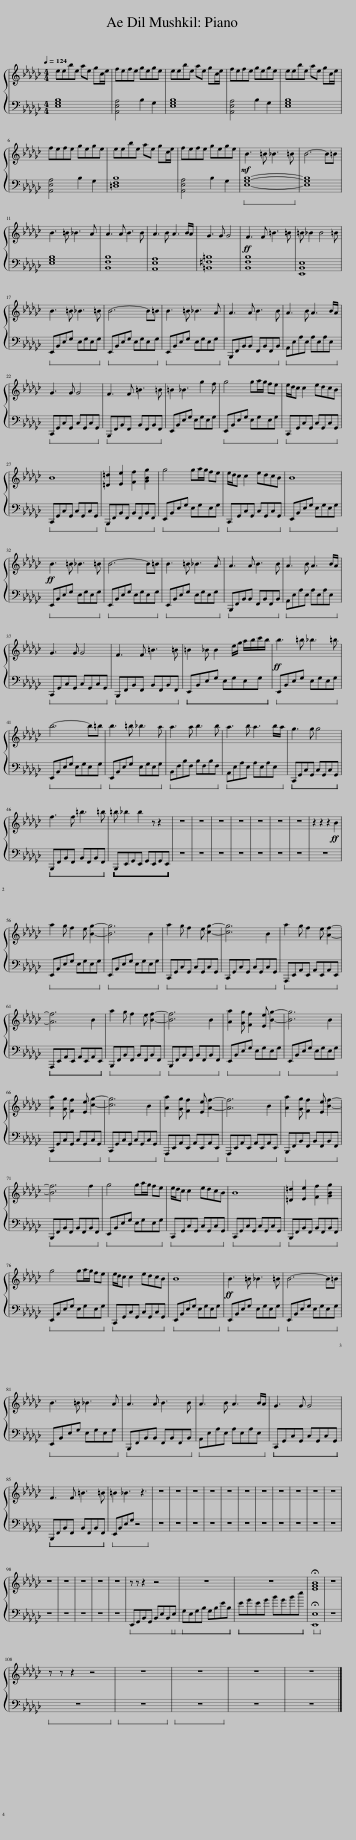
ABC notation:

X:1
%%score { 1 | 2 }
L:1/8
Q:1/4=124
M:4/4
I:linebreak $
K:Gb
V:1 treble
V:2 bass
V:1
 eebe ae gc/e/ | fefe gege | eebe ae gc/e/ | fefe gege | eebe ae gc/e/ |$ %5
 fefe gege | eebe ae gc/e/ | fefe gege |!mf! B3 =B _B3 =B | B6- B=B |$ %10
 B3 =B _B3 A | A3 A B3 B | A3 B A3 B/A/ | G3 G G4 |!ff! F3 F =B3 =B | %15
 =B _B2 B4 =B |$ B3 =B _B3 =B | B6- B=B | B3 =B _B3 A | A3 A B3 B | %20
 A3 B A3 B/A/ |$ G3 G G4 | F3 F =B3 =B | =B2 _B3 g2 f | g4 ga/g/ fe | %25
 e/d/c c2 edcB |$ B8 | [=D=d]2 [Ee]2 [Ff]2 [GBg]2 | g4 ga/g/ fe | e/d/c c2 edcB | %30
 B8 |$!ff! B3 =B _B3 =B | B6- B=B | B3 =B _B3 A | A3 A B3 B | %35
 A3 B A3 B/A/ |$ G3 G G4 | F3 F =B3 =B | =B2 _B B2 e/g/ a/b/c'/b/ |!ff! b3 =b _b3 =b |$ %40
 b6- b=b | b3 =b _b3 a | a3 a b3 b | a3 b a3 b/a/ | g3 g g4 |$ %45
 f3 f =b3 =b | =b _b2 b2 z z2 | z8 | z8 | z8 | %50
 z8 | z8 | z8 | z8 | z2 z2 z2!ff! B2 |$ %55
 a2 g f2 e [Bg]2- | [Bg]6 B2 | a2 g f2 e [cg]2- | [cg]6 B2 | a2 g f2 e [Af]2- |$ %60
 [Af]6 B2 | a2 g f2 e [Bf]2- | [Bf]6 B2 | [Aa]2 [Gg] [Ff]2 [Ee] [Bg]2- | [Bg]6 B2 |$ %65
 [Aa]2 [Gg] [Ff]2 [Ee] [cg]2- | [cg]6 B2 | [Aa]2 [Gg] [Ff]2 [Ee] [Af]2- | [Af]6 B2 | [Aa]2 [Gg] [Ff]2 [Ee] [Bf]2- |$ %70
 [Bf]6 f2 | g4 ga/g/ fe | e/d/c c2 edcB | B8 | [=D=d]2 [Ee]2 [Ff]2 [GBg]2 |$ %75
 g4 ga/g/ fe | e/d/c c2 edcB | B8 |!ff! B3 =B _B3 =B | B6- B=B |$ %80
 B3 =B _B3 A | A3 A B3 B | A3 B A3 B/A/ | G3 G G4 |$ F3 F =B3 =B | %85
 =B2 _B3 z3 | z8 | z8 | z8 | z8 | %90
 z8 | z8 | z8 | z8 | z8 | %95
 z8 | z8 |$ z8 | z8 | z8 | %100
 z8 | z8 | z z z2 z4 | z8 | z8 | %105
 !fermata![EGB]8 | z8 |$ z z z2 z4 | z8 | z8 | %110
 z8 | z8 |] %112
V:2
 [E,G,B,]8 | [A,,E,A,]4 B,2 G,2 | [E,G,B,]8 | [A,,E,A,]4 B,2 G,2 | [E,G,B,]8 |$ %5
 [A,,E,A,]4 B,2 G,2 | [=D,F,B,]8 | [A,,E,A,]4 B,2 G,2 |!ped! [E,G,B,]8-!ped-up! | [E,G,B,]8 |$ %10
 [E,G,B,]8 | [B,,F,B,]8 | [A,,E,A,]8 | [=B,,^F,=B,]8 | [B,,F,B,]8 | %15
 [E,,B,,E,]8 |$!ped! E,,B,,E,G, E,G,E,G,!ped-up! |!ped! E,,B,,E,G, E,G,E,G,!ped-up! |!ped! E,,B,,E,G, E,G,E,G,!ped-up! |!ped! B,,,F,,B,,B,, F,,B,,F,,B,,!ped-up! | %20
!ped! A,,E,A,E, A,E,A,E,!ped-up! |$!ped! C,,G,,C,G,, C,G,,C,G,,!ped-up! |!ped! B,,,F,,B,,F,, B,,F,,B,,F,,!ped-up! |!ped! E,,B,,E,G, E,G,E,G,!ped-up! |!ped! E,,B,,E,G, E,G,E,G,!ped-up! | %25
!ped! C,,G,,C,G,, C,G,,C,G,,!ped-up! |$!ped! C,,G,,C,G,, C,G,,C,G,,!ped-up! |!ped! B,,,F,,B,,F,, B,,F,,B,,F,,!ped-up! |!ped! E,,B,,E,G, E,G,E,G,!ped-up! |!ped! C,,G,,C,G,, C,G,,C,G,,!ped-up! | %30
!ped! E,,B,,E,G, E,G,E,G,!ped-up! |$!ped! E,,B,,E,G, E,G,E,G,!ped-up! |!ped! E,,B,,E,G, E,G,E,G,!ped-up! |!ped! E,,B,,E,G, E,G,E,G,!ped-up! |!ped! B,,,F,,B,,B,, F,,B,,F,,B,,!ped-up! | %35
!ped! A,,E,A,E, A,E,A,E,!ped-up! |$!ped! C,,G,,C,G,, C,G,,C,G,,!ped-up! |!ped! B,,,F,,B,,F,, B,,F,,B,,F,,!ped-up! |!ped! E,,B,,E,G, E,G,E,G,!ped-up! |!ped! E,,B,,E,G, E,G,E,G,!ped-up! |$ %40
!ped! E,,B,,E,G, E,G,E,G,!ped-up! |!ped! E,,B,,E,G, E,G,E,G,!ped-up! |!ped! B,,F,B,F, B,F,B,F,!ped-up! |!ped! A,,E,A,E, A,E,A,E,!ped-up! |!ped! C,,G,,C,G,, C,G,,C,G,,!ped-up! |$ %45
!ped! B,,,F,,B,,F,, B,,F,,B,,F,,!ped-up! |!ped! B,,,E,,G,,E,, G,,E,,G,,E,,!ped-up! | z8 | z8 | z8 | %50
 z8 | z8 | z8 | z8 | z8 |$ %55
!ped! E,,B,,E,G, E,G,E,G,!ped-up! |!ped! E,,B,,E,G, E,G,E,G,!ped-up! |!ped! C,,G,,C,G,, C,G,,C,G,,!ped-up! |!ped! C,,G,,C,G,, C,G,,C,G,,!ped-up! |!ped! A,,,E,,A,,E,, A,,E,,A,,E,,!ped-up! |$ %60
!ped! A,,,E,,A,,E,, A,,E,,A,,E,,!ped-up! |!ped! B,,,F,,B,,F,, B,,F,,B,,F,,!ped-up! |!ped! B,,,F,,B,,F,, B,,F,,B,,F,,!ped-up! |!ped! E,,B,,E,G, E,G,E,G,!ped-up! |!ped! E,,B,,E,G, E,G,E,G,!ped-up! |$ %65
!ped! C,,G,,C,G,, C,G,,C,G,,!ped-up! |!ped! C,,G,,C,G,, C,G,,C,G,,!ped-up! |!ped! A,,,E,,A,,E,, A,,E,,A,,E,,!ped-up! |!ped! A,,,E,,A,,E,, A,,E,,A,,E,,!ped-up! |!ped! B,,,F,,B,,F,, B,,F,,B,,F,,!ped-up! |$ %70
!ped! B,,,F,,B,,F,, B,,F,,B,,F,,!ped-up! |!ped! E,,B,,E,G, E,G,E,G,!ped-up! |!ped! C,,G,,C,G,, C,G,,C,G,,!ped-up! |!ped! C,,G,,C,G,, C,G,,C,G,,!ped-up! |!ped! B,,,F,,B,,F,, B,,F,,B,,F,,!ped-up! |$ %75
!ped! E,,B,,E,G, E,G,E,G,!ped-up! |!ped! C,,G,,C,G,, C,G,,C,G,,!ped-up! |!ped! E,,B,,E,G, E,G,E,G,!ped-up! |!ped! E,,B,,E,G, E,G,E,G,!ped-up! |!ped! E,,B,,E,G, E,G,E,G,!ped-up! |$ %80
!ped! E,,B,,E,G, E,G,E,G,!ped-up! |!ped! B,,,F,,B,,B,, F,,B,,F,,B,,!ped-up! |!ped! A,,E,A,E, A,E,A,E,!ped-up! |!ped! C,,G,,C,G,, C,G,,C,G,,!ped-up! |$!ped! B,,,F,,B,,F,, B,,F,,B,,F,,!ped-up! | %85
!ped! E,,B,,E,G, z4!ped-up! | z8 | z8 | z8 | z8 | %90
 z8 | z8 | z8 | z8 | z8 | %95
 z8 | z8 |$ z8 | z8 | z8 | %100
 z8 | z8 |!ped! E,,G,,B,,G,, B,,E,B,,!ped!E,!ped-up! |!ped! G,E,G,B, G,B,EB,!ped-up! |!ped! EGEG BGBe!ped-up! | %105
!ped! !fermata![E,,E,]8!ped-up! | z8 |$!ped! z8!ped-up! |!ped! z8!ped-up! |!ped! z8!ped-up! | %110
 z8 | z8 |] %112
